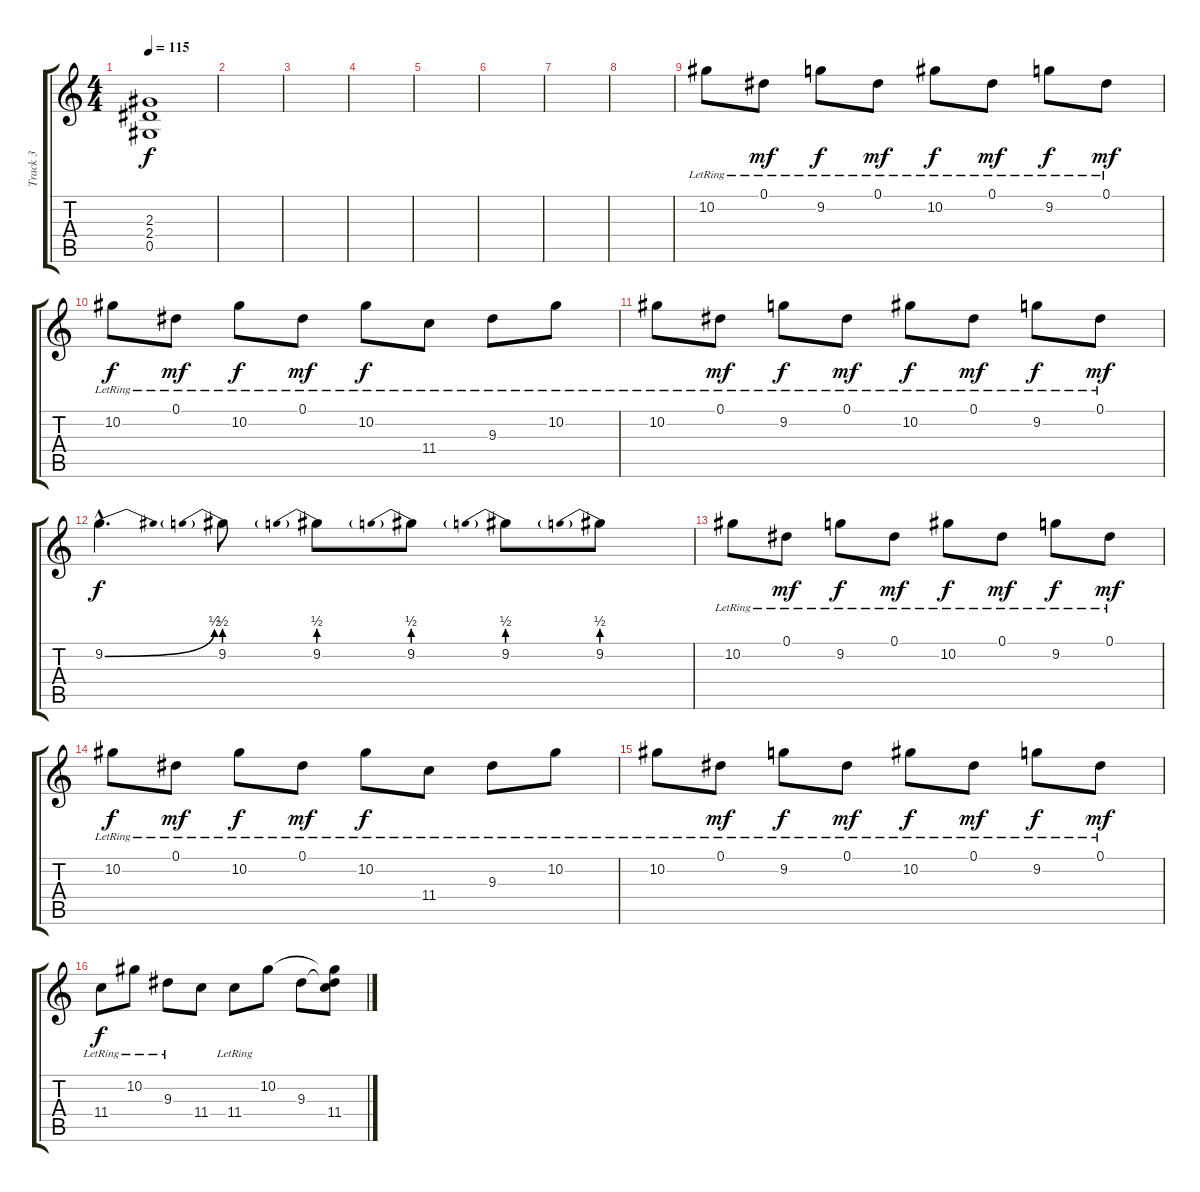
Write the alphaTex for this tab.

\track ("Track 3" "Track 3") {instrument distortionguitar}
\staff {score tabs}
\tuning (Eb4 Bb3 Gb3 Db3 Ab2 Db2) {hide}
\ts (4 4)
\tempo 115
\clef g2
\ks c
(2.3{t} 2.4{t} 0.5{t}).1{dy f volume 2} |
|
|
|
|
|
|
|
10.2{lr}.8 0.1{lr}.8{dy mf} 9.2{lr}.8{dy f} 0.1{lr}.8{dy mf} 10.2{lr}.8{dy f} 0.1{lr}.8{dy mf} 9.2{lr}.8{dy f} 0.1{lr}.8{dy mf} |
10.2{lr}.8{dy f} 0.1{lr}.8{dy mf} 10.2{lr}.8{dy f} 0.1{lr}.8{dy mf} 10.2{lr}.8{dy f} 11.4{lr}.8 9.3{lr}.8 10.2{lr}.8 |
10.2{lr}.8 0.1{lr}.8{dy mf} 9.2{lr}.8{dy f} 0.1{lr}.8{dy mf} 10.2{lr}.8{dy f} 0.1{lr}.8{dy mf} 9.2{lr}.8{dy f} 0.1{lr}.8{dy mf} |
9.2{be (bend 0 0 60 2) hac}.4{d dy f} 9.2{be (prebend 0 2 60 2)}.8 9.2{be (prebend 0 2 60 2)}.8 9.2{be (prebend 0 2 60 2)}.8 9.2{be (prebend 0 2 60 2)}.8 9.2{be (prebend 0 2 60 2)}.8 |
10.2{lr}.8 0.1{lr}.8{dy mf} 9.2{lr}.8{dy f} 0.1{lr}.8{dy mf} 10.2{lr}.8{dy f} 0.1{lr}.8{dy mf} 9.2{lr}.8{dy f} 0.1{lr}.8{dy mf} |
10.2{lr}.8{dy f} 0.1{lr}.8{dy mf} 10.2{lr}.8{dy f} 0.1{lr}.8{dy mf} 10.2{lr}.8{dy f} 11.4{lr}.8 9.3{lr}.8 10.2{lr}.8 |
10.2{lr}.8 0.1{lr}.8{dy mf} 9.2{lr}.8{dy f} 0.1{lr}.8{dy mf} 10.2{lr}.8{dy f} 0.1{lr}.8{dy mf} 9.2{lr}.8{dy f} 0.1{lr}.8{dy mf} |
11.4{lr}.8{dy f} 10.2{lr}.8 9.3{lr}.8 11.4.8 11.4{lr}.8 10.2.8 9.3.8 (10.2{t} 9.3{t} 11.4).8
